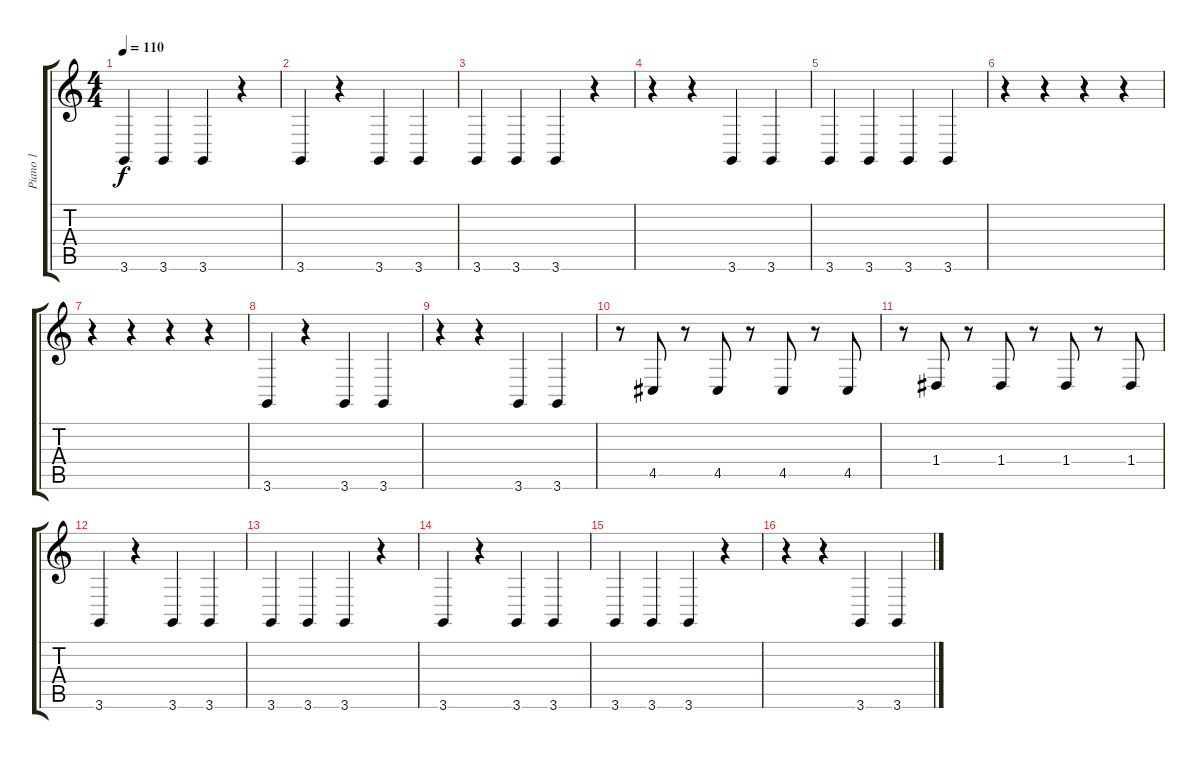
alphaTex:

\track ("Piano 1" "Piano 1") {instrument acousticgrandpiano}
\staff {score tabs}
\tuning (E4 B3 G3 D3 A2 E2) {hide}
\ts (4 4)
\tempo 110
\clef g2
\ks c
3.6.4{dy f instrument acousticgrandpiano} 3.6.4 3.6.4 r.4 |
3.6.4 r.4 3.6.4 3.6.4 |
3.6.4 3.6.4 3.6.4 r.4 |
r.4 r.4 3.6.4 3.6.4 |
3.6.4 3.6.4 3.6.4 3.6.4 |
r.4 r.4 r.4 r.4 |
r.4 r.4 r.4 r.4 |
3.6.4 r.4 3.6.4 3.6.4 |
r.4 r.4 3.6.4 3.6.4 |
r.8 4.5.8 r.8 4.5.8 r.8 4.5.8 r.8 4.5.8 |
r.8 1.4.8 r.8 1.4.8 r.8 1.4.8 r.8 1.4.8 |
3.6.4 r.4 3.6.4 3.6.4 |
3.6.4 3.6.4 3.6.4 r.4 |
3.6.4 r.4 3.6.4 3.6.4 |
3.6.4 3.6.4 3.6.4 r.4 |
r.4 r.4 3.6.4 3.6.4
